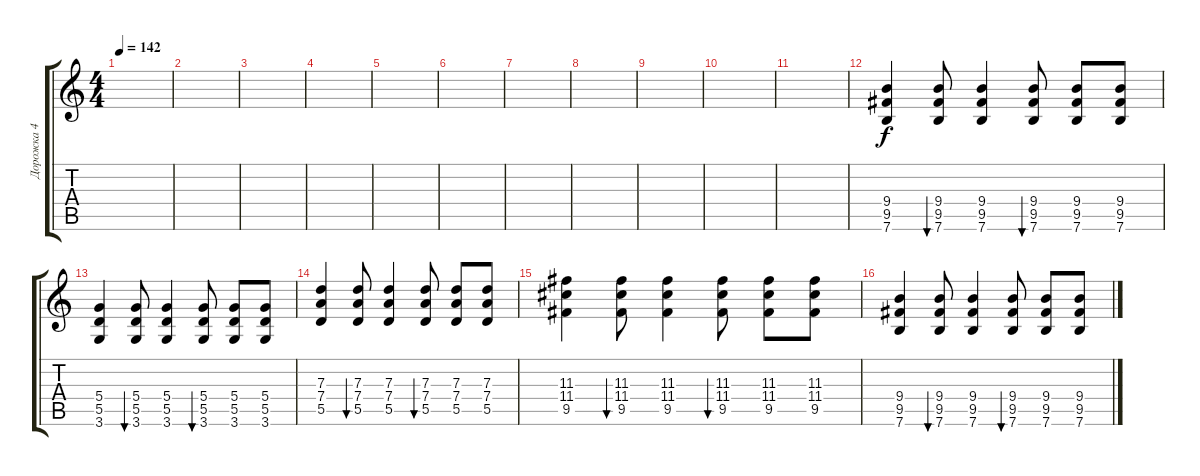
\track ("Дорожка 4" "Дорожка 4") {instrument distortionguitar}
\staff {score tabs}
\tuning (E4 B3 G3 D3 A2 E2) {hide}
\ts (4 4)
\tempo 142
\clef g2
\ks c
|
|
|
|
|
|
|
|
|
|
|
(9.4 9.5 7.6).4{dy f} (9.4 9.5 7.6).8{bu 60} (9.4 9.5 7.6).4 (9.4 9.5 7.6).8{bu 60} (9.4 9.5 7.6).8 (9.4 9.5 7.6).8 |
(5.4 5.5 3.6).4 (5.4 5.5 3.6).8{bu 60} (5.4 5.5 3.6).4 (5.4 5.5 3.6).8{bu 60} (5.4 5.5 3.6).8 (5.4 5.5 3.6).8 |
(7.3 7.4 5.5).4 (7.3 7.4 5.5).8{bu 60} (7.3 7.4 5.5).4 (7.3 7.4 5.5).8{bu 60} (7.3 7.4 5.5).8 (7.3 7.4 5.5).8 |
(11.3 11.4 9.5).4 (11.3 11.4 9.5).8{bu 60} (11.3 11.4 9.5).4 (11.3 11.4 9.5).8{bu 60} (11.3 11.4 9.5).8 (11.3 11.4 9.5).8 |
(9.4 9.5 7.6).4 (9.4 9.5 7.6).8{bu 60} (9.4 9.5 7.6).4 (9.4 9.5 7.6).8{bu 60} (9.4 9.5 7.6).8 (9.4 9.5 7.6).8
